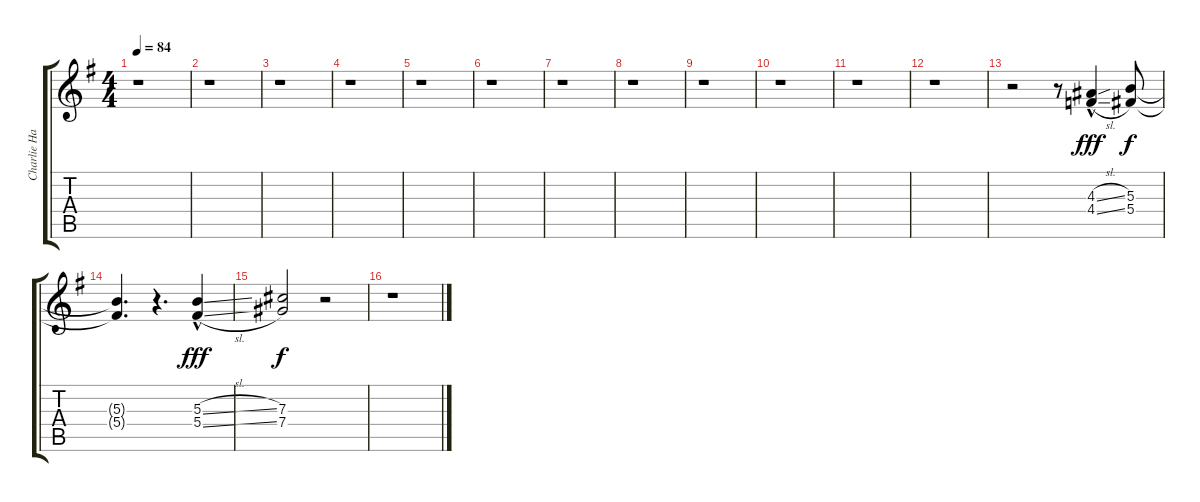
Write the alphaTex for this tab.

\track ("Charlie Hargrett Guitar Solos" "Charlie Ha") {instrument overdrivenguitar}
\staff {score tabs}
\tuning (Eb4 Bb3 Gb3 Db3 Ab2 Eb2) {hide}
\ts (4 4)
\tempo 84
\clef g2
\ks g
r.1{dy f} |
r.1 |
r.1 |
r.1 |
r.1 |
r.1 |
r.1 |
r.1 |
r.1 |
r.1 |
r.1 |
r.1 |
r.2 r.8 (4.3{sl hac} 4.4{sl}).4{dy fff volume 16 instrument electricguitarclean} (5.3 5.4).8{dy f} |
(5.3{t} 5.4{t}).4{d} r.4{d} (5.3{sl} 5.4{sl hac}).4{dy fff} |
(7.3 7.4).2{dy f} r.2 |
r.1
